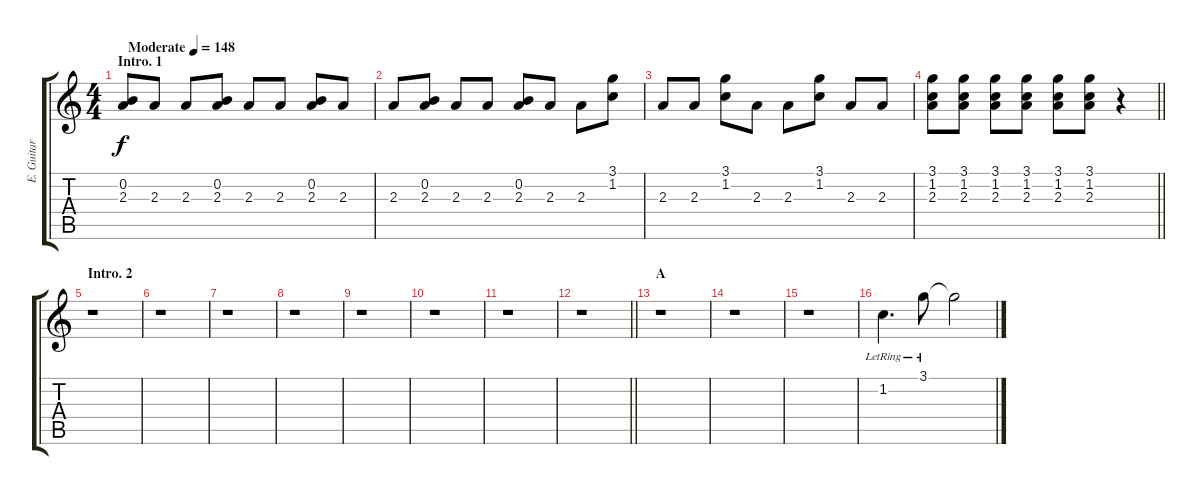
\track ("E. Guitar I" "E. Guitar ") {instrument electricguitarclean}
\staff {score tabs}
\tuning (E4 B3 G3 D3 A2 E2) {hide}
\ts (4 4)
\section ("" "Intro. 1")
\tempo (148 "Moderate")
\clef g2
\ks c
(0.2 2.3).8{dy f instrument electricguitarclean} 2.3.8 2.3.8 (0.2 2.3).8 2.3.8 2.3.8 (0.2 2.3).8 2.3.8 |
2.3.8 (0.2 2.3).8 2.3.8 2.3.8 (0.2 2.3).8 2.3.8 2.3.8 (3.1 1.2).8 |
2.3.8 2.3.8 (3.1 1.2).8 2.3.8 2.3.8 (3.1 1.2).8 2.3.8 2.3.8 |
\barLineRight lightlight
(3.1 1.2 2.3).8 (3.1 1.2 2.3).8 (3.1 1.2 2.3).8 (3.1 1.2 2.3).8 (3.1 1.2 2.3).8 (3.1 1.2 2.3).8 r.4 |
\section ("" "Intro. 2")
r.1 |
r.1 |
r.1 |
r.1 |
r.1 |
r.1 |
r.1 |
\barLineRight lightlight
r.1 |
\section ("" "A")
r.1 |
r.1 |
r.1 |
1.2{lr}.4{d} 3.1{lr}.8 3.1{t}.2
